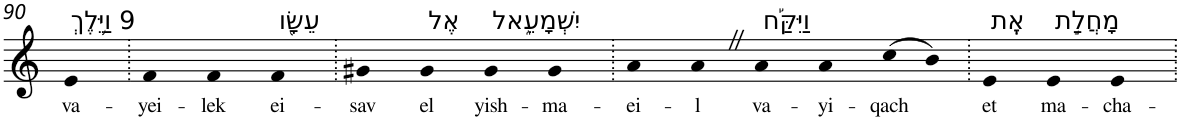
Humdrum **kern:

**kern	**text
*part1	*part1
*staff1	*staff1
*I"Piano	*
*I'Pno	*
!!LO:PB:g=z
*clefG2	*
*k[]	*
=90	=90
!LO:TX:a:t=9 וַיֵּ֥לֶךְ	!
!	!LO:LY:b
4e	va-
=91.	=91.
!	!LO:LY:b
4f	-yei-
!	!LO:LY:b
4f	-lek
!LO:TX:a:t=עֵשָׂ֖ו	!
!	!LO:LY:b
4f	ei-
=92.	=92.
!	!LO:LY:b
4g#X	-sav
!LO:TX:a:t=אֶל	!
!	!LO:LY:b
4g#	el
!LO:TX:a:t=יִשְׁמָעֵ֑אל	!
!	!LO:LY:b
4g#	yish-
!	!LO:LY:b
4g#	-ma-
=93.	=93.
!	!LO:LY:b
4a	-ei-
!	!LO:LY:b
4aZ	-l
!LO:TX:a:t=וַיִּקַּ֡ח	!
!	!LO:LY:b
4a	va-
!	!LO:LY:b
4a	-yi-
!	!LO:LY:b
(>8cc	-qach
8b)	.
=94.	=94.
!LO:TX:a:t=אֶֽת	!
!	!LO:LY:b
4e	et
!LO:TX:a:t=מָחֲלַ֣ת	!
!	!LO:LY:b
4e	ma-
!	!LO:LY:b
4e	-cha-
=.	=.
*-	*-
